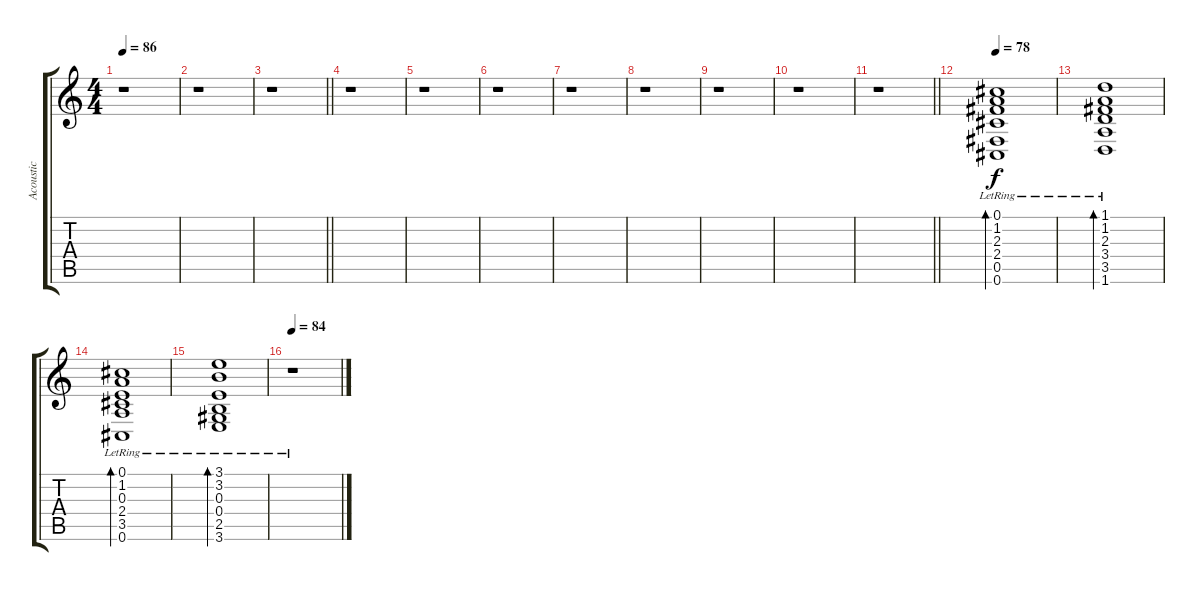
\track ("Acoustic" "Acoustic") {instrument acousticguitarsteel}
\staff {score tabs}
\tuning (Db4 Ab3 E3 B2 Gb2 Db2) {hide}
\ts (4 4)
\tempo 86
\clef g2
\ks c
r.1{dy f} |
r.1 |
\barLineRight lightlight
r.1 |
\section ("" "")
r.1 |
r.1 |
r.1 |
r.1 |
r.1 |
r.1 |
r.1 |
\barLineRight lightlight
r.1 |
\section ("" "")
\tempo 78
(0.1{lr} 1.2{lr} 2.3{lr} 2.4{lr} 0.5{lr} 0.6{lr}).1{bd 60} |
(1.1{lr} 1.2{lr} 2.3{lr} 3.4{lr} 3.5{lr} 1.6{lr}).1{bd 60} |
(0.1{lr} 1.2{lr} 0.3{lr} 2.4{lr} 3.5{lr} 0.6{lr}).1{bd 60} |
(3.1{lr} 3.2{lr} 0.3{lr} 0.4{lr} 2.5{lr} 3.6{lr}).1{bd 60} |
\tempo 84
r.1
